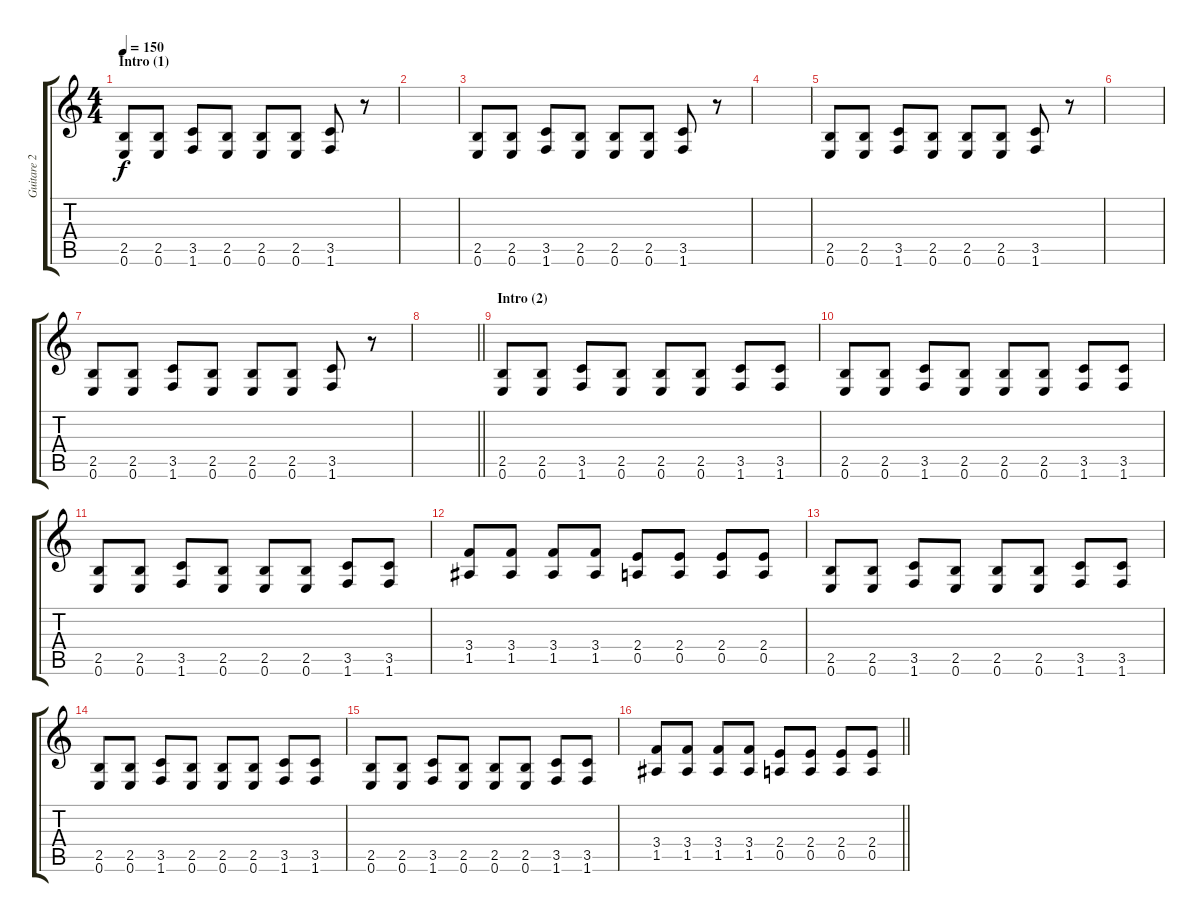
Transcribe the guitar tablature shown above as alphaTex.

\track ("Guitare 2" "Guitare 2") {instrument distortionguitar}
\staff {score tabs}
\tuning (E4 B3 G3 D3 A2 E2) {hide}
\ts (4 4)
\section ("" "Intro (1)")
\tempo 150
\clef g2
\ks c
(2.5 0.6).8{dy f instrument distortionguitar} (2.5 0.6).8 (3.5 1.6).8 (2.5 0.6).8 (2.5 0.6).8 (2.5 0.6).8 (3.5 1.6).8 r.8 |
|
(2.5 0.6).8 (2.5 0.6).8 (3.5 1.6).8 (2.5 0.6).8 (2.5 0.6).8 (2.5 0.6).8 (3.5 1.6).8 r.8 |
|
(2.5 0.6).8 (2.5 0.6).8 (3.5 1.6).8 (2.5 0.6).8 (2.5 0.6).8 (2.5 0.6).8 (3.5 1.6).8 r.8 |
|
(2.5 0.6).8 (2.5 0.6).8 (3.5 1.6).8 (2.5 0.6).8 (2.5 0.6).8 (2.5 0.6).8 (3.5 1.6).8 r.8 |
\barLineRight lightlight
|
\section ("" "Intro (2)")
(2.5 0.6).8 (2.5 0.6).8 (3.5 1.6).8 (2.5 0.6).8 (2.5 0.6).8 (2.5 0.6).8 (3.5 1.6).8 (3.5 1.6).8 |
(2.5 0.6).8 (2.5 0.6).8 (3.5 1.6).8 (2.5 0.6).8 (2.5 0.6).8 (2.5 0.6).8 (3.5 1.6).8 (3.5 1.6).8 |
(2.5 0.6).8 (2.5 0.6).8 (3.5 1.6).8 (2.5 0.6).8 (2.5 0.6).8 (2.5 0.6).8 (3.5 1.6).8 (3.5 1.6).8 |
(3.4 1.5).8 (3.4 1.5).8 (3.4 1.5).8 (3.4 1.5).8 (2.4 0.5).8 (2.4 0.5).8 (2.4 0.5).8 (2.4 0.5).8 |
(2.5 0.6).8 (2.5 0.6).8 (3.5 1.6).8 (2.5 0.6).8 (2.5 0.6).8 (2.5 0.6).8 (3.5 1.6).8 (3.5 1.6).8 |
(2.5 0.6).8 (2.5 0.6).8 (3.5 1.6).8 (2.5 0.6).8 (2.5 0.6).8 (2.5 0.6).8 (3.5 1.6).8 (3.5 1.6).8 |
(2.5 0.6).8 (2.5 0.6).8 (3.5 1.6).8 (2.5 0.6).8 (2.5 0.6).8 (2.5 0.6).8 (3.5 1.6).8 (3.5 1.6).8 |
\barLineRight lightlight
(3.4 1.5).8 (3.4 1.5).8 (3.4 1.5).8 (3.4 1.5).8 (2.4 0.5).8 (2.4 0.5).8 (2.4 0.5).8 (2.4 0.5).8
